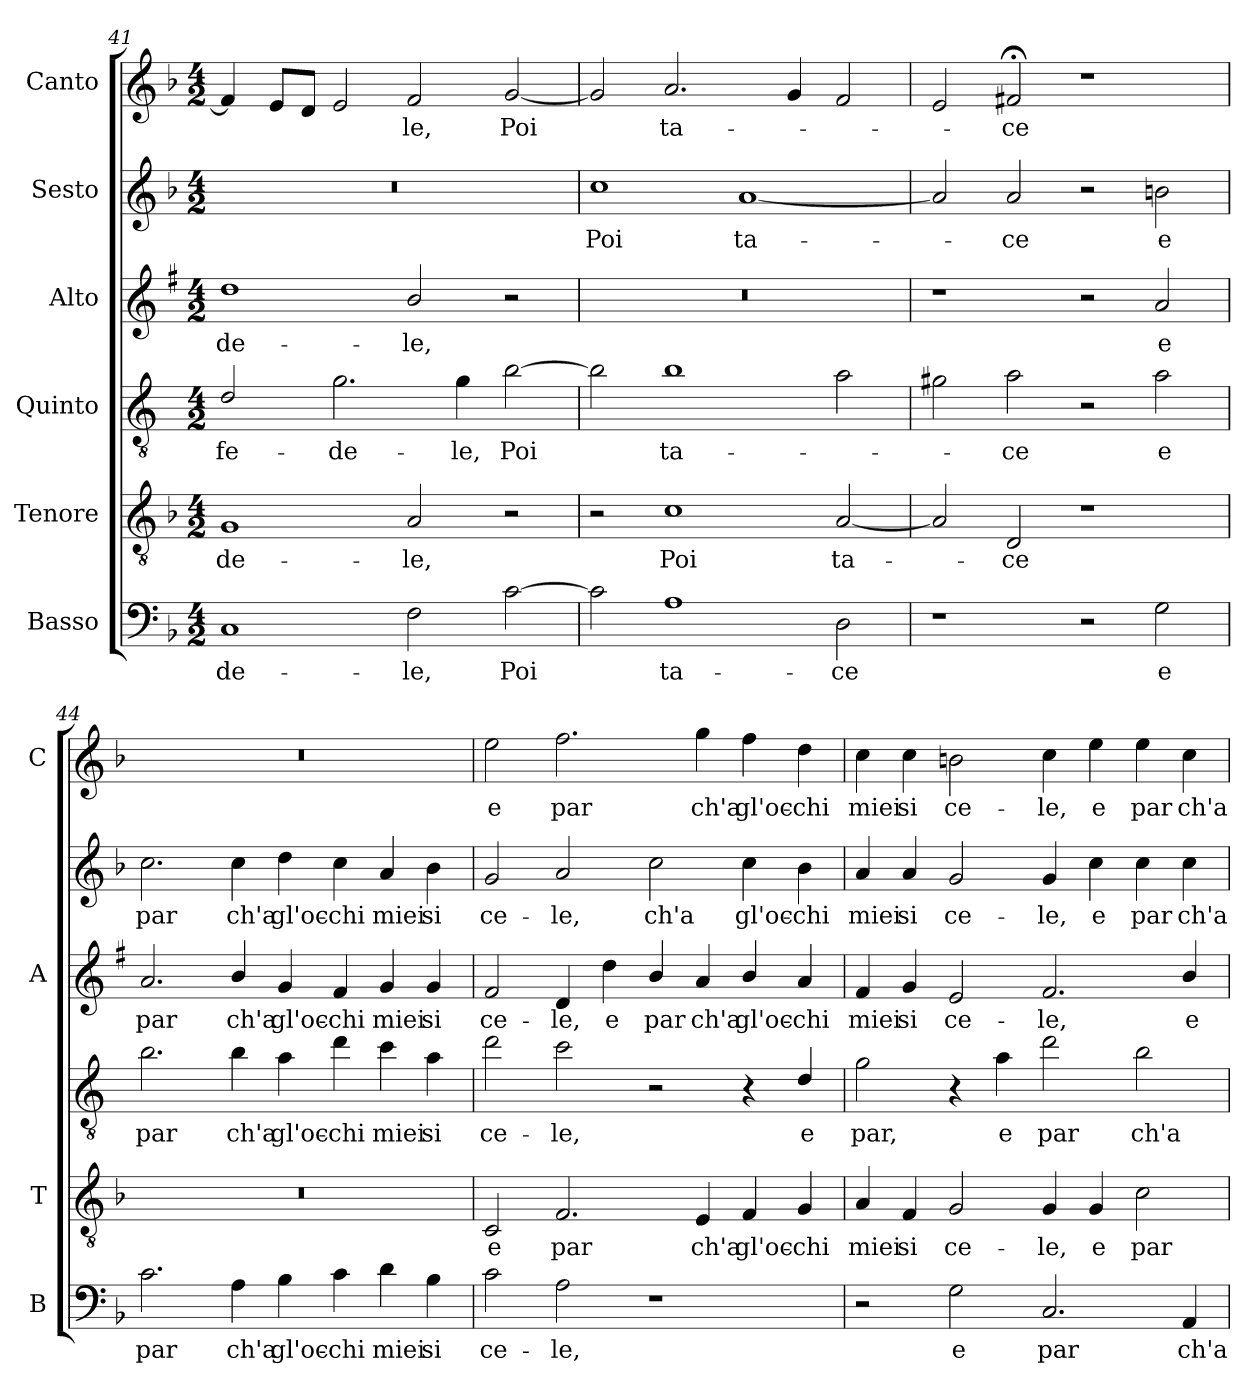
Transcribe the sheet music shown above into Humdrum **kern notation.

**kern	**text	**kern	**text	**kern	**text	**kern	**text	**kern	**text	**kern	**text
*part6	*part6	*part5	*part5	*part4	*part4	*part3	*part3	*part2	*part2	*part1	*part1
*staff6	*staff6	*staff5	*staff5	*staff4	*staff4	*staff3	*staff3	*staff2	*staff2	*staff1	*staff1
*I"Basso	*	*I"Tenore	*	*I"Quinto	*	*I"Alto	*	*I"Sesto	*	*I"Canto	*
*I'B	*	*I'T	*	*	*	*I'A	*	*	*	*I'C	*
*clefF4	*	*clefGv2	*	*clefGv2	*	*clefG2	*	*clefG2	*	*clefG2	*
*	*	*	*	*ITrd4c7	*	*ITrd1c2	*	*	*	*	*
*k[b-]	*	*k[b-]	*	*k[b-]	*	*k[b-]	*	*k[b-]	*	*k[b-]	*
*F:	*	*F:	*	*F:	*	*F:	*	*F:	*	*F:	*
*M4/2	*	*M4/2	*	*M4/2	*	*M4/2	*	*M4/2	*	*M4/2	*
=41	=41	=41	=41	=41	=41	=41	=41	=41	=41	=41	=41
!	!LO:LY:b	!	!LO:LY:b	!	!LO:LY:b	!	!LO:LY:b	!	!	!	!
1C	-de-	1G	-de-	2G/	fe-	1cc	-de-	0r	.	4f/]	.
.	.	.	.	.	.	.	.	.	.	8e/L	.
.	.	.	.	.	.	.	.	.	.	8d/J	.
!	!	!	!	!	!LO:LY:b	!	!	!	!	!	!
.	.	.	.	2.c\	-de-	.	.	.	.	2e/	.
!	!LO:LY:b	!	!LO:LY:b	!	!	!	!LO:LY:b	!	!	!	!LO:LY:b
2F\	-le,	2A/	-le,	.	.	2a/	-le,	.	.	2f/	-le,
!	!	!	!	!	!LO:LY:b	!	!	!	!	!	!
.	.	.	.	4c\	-le,	.	.	.	.	.	.
!	!LO:LY:b	!	!	!	!LO:LY:b	!	!	!	!	!	!LO:LY:b
[2c\	Poi	2r	.	[2e\	Poi	2r	.	.	.	[2g/	Poi
=42	=42	=42	=42	=42	=42	=42	=42	=42	=42	=42	=42
!	!	!	!	!	!	!	!	!	!LO:LY:b	!	!
2c\]	.	2r	.	2e\]	.	0r	.	1cc	Poi	2g/]	.
!	!LO:LY:b	!	!LO:LY:b	!	!LO:LY:b	!	!	!	!	!	!LO:LY:b
1A	ta-	1c	Poi	1e	ta-	.	.	.	.	2.a/	ta-
!	!	!	!	!	!	!	!	!	!LO:LY:b	!	!
.	.	.	.	.	.	.	.	[1a	ta-	.	.
.	.	.	.	.	.	.	.	.	.	4g/	.
!	!LO:LY:b	!	!LO:LY:b	!	!	!	!	!	!	!	!
2D\	-ce	[2A/	ta-	2d\	.	.	.	.	.	2f/	.
=43	=43	=43	=43	=43	=43	=43	=43	=43	=43	=43	=43
1r	.	2A/]	.	2c#X\	.	1r	.	2a/]	.	2e/	.
!	!	!	!LO:LY:b	!	!LO:LY:b	!	!	!	!LO:LY:b	!	!LO:LY:b
.	.	2D/	-ce	2d\	-ce	.	.	2a/	-ce	2f#X;</	-ce
2r	.	1r	.	2r	.	2r	.	2r	.	1r	.
!	!LO:LY:b	!	!	!	!LO:LY:b	!	!LO:LY:b	!	!LO:LY:b	!	!
2G\	e	.	.	2d\	e	2g/	e	2bn\	e	.	.
!!LO:LB:g=z
=44	=44	=44	=44	=44	=44	=44	=44	=44	=44	=44	=44
!	!LO:LY:b	!	!	!	!LO:LY:b	!	!LO:LY:b	!	!LO:LY:b	!	!
2.c\	par	0r	.	2.e\	par	2.g/	par	2.cc\	par	0r	.
!	!LO:LY:b	!	!	!	!LO:LY:b	!	!LO:LY:b	!	!LO:LY:b	!	!
4A\	ch'a	.	.	4e\	ch'a	4a/	ch'a	4cc\	ch'a	.	.
!	!LO:LY:b	!	!	!	!LO:LY:b	!	!LO:LY:b	!	!LO:LY:b	!	!
4B-\	gl'oc-	.	.	4d\	gl'oc-	4f/	gl'oc-	4dd\	gl'oc-	.	.
!	!LO:LY:b	!	!	!	!LO:LY:b	!	!LO:LY:b	!	!LO:LY:b	!	!
4c\	-chi	.	.	4g\	-chi	4e/	-chi	4cc\	-chi	.	.
!	!LO:LY:b	!	!	!	!LO:LY:b	!	!LO:LY:b	!	!LO:LY:b	!	!
4d\	miei	.	.	4f\	miei	4f/	miei	4a/	miei	.	.
!	!LO:LY:b	!	!	!	!LO:LY:b	!	!LO:LY:b	!	!LO:LY:b	!	!
4B-\	si	.	.	4d\	si	4f/	si	4b-\	si	.	.
=45	=45	=45	=45	=45	=45	=45	=45	=45	=45	=45	=45
!	!LO:LY:b	!	!LO:LY:b	!	!LO:LY:b	!	!LO:LY:b	!	!LO:LY:b	!	!LO:LY:b
2c\	ce-	2C/	e	2g\	ce-	2e/	ce-	2g/	ce-	2ee\	e
!	!LO:LY:b	!	!LO:LY:b	!	!LO:LY:b	!	!LO:LY:b	!	!LO:LY:b	!	!LO:LY:b
2A\	-le,	2.F/	par	2f\	-le,	4c/	-le,	2a/	-le,	2.ff\	par
!	!	!	!	!	!	!	!LO:LY:b	!	!	!	!
.	.	.	.	.	.	4cc\	e	.	.	.	.
!	!	!	!	!	!	!	!LO:LY:b	!	!LO:LY:b	!	!
1r	.	.	.	2r	.	4a/	par	2cc\	ch'a	.	.
!	!	!	!LO:LY:b	!	!	!	!LO:LY:b	!	!	!	!LO:LY:b
.	.	4E/	ch'a	.	.	4g/	ch'a	.	.	4gg\	ch'a
!	!	!	!LO:LY:b	!	!	!	!LO:LY:b	!	!LO:LY:b	!	!LO:LY:b
.	.	4F/	gl'oc-	4r	.	4a/	gl'oc-	4cc\	gl'oc-	4ff\	gl'oc-
!	!	!	!LO:LY:b	!	!LO:LY:b	!	!LO:LY:b	!	!LO:LY:b	!	!LO:LY:b
.	.	4G/	-chi	4G/	e	4g/	-chi	4b-\	-chi	4dd\	-chi
=46	=46	=46	=46	=46	=46	=46	=46	=46	=46	=46	=46
!	!	!	!LO:LY:b	!	!LO:LY:b	!	!LO:LY:b	!	!LO:LY:b	!	!LO:LY:b
2r	.	4A/	miei	2c\	par,	4e/	miei	4a/	miei	4cc\	miei
!	!	!	!LO:LY:b	!	!	!	!LO:LY:b	!	!LO:LY:b	!	!LO:LY:b
.	.	4F/	si	.	.	4f/	si	4a/	si	4cc\	si
!	!LO:LY:b	!	!LO:LY:b	!	!	!	!LO:LY:b	!	!LO:LY:b	!	!LO:LY:b
2G\	e	2G/	ce-	4r	.	2d/	ce-	2g/	ce-	2bn\	ce-
!	!	!	!	!	!LO:LY:b	!	!	!	!	!	!
.	.	.	.	4d\	e	.	.	.	.	.	.
!	!LO:LY:b	!	!LO:LY:b	!	!LO:LY:b	!	!LO:LY:b	!	!LO:LY:b	!	!LO:LY:b
2.C/	par	4G/	-le,	2g\	par	2.e/	-le,	4g/	-le,	4cc\	-le,
!	!	!	!LO:LY:b	!	!	!	!	!	!LO:LY:b	!	!LO:LY:b
.	.	4G/	e	.	.	.	.	4cc\	e	4ee\	e
!	!	!	!LO:LY:b	!	!LO:LY:b	!	!	!	!LO:LY:b	!	!LO:LY:b
.	.	2c\	par	2e\	ch'a	.	.	4cc\	par	4ee\	par
!	!LO:LY:b	!	!	!	!	!	!LO:LY:b	!	!LO:LY:b	!	!LO:LY:b
4AA/	ch'a	.	.	.	.	4a/	e	4cc\	ch'a	4cc\	ch'a
=	=	=	=	=	=	=	=	=	=	=	=
*-	*-	*-	*-	*-	*-	*-	*-	*-	*-	*-	*-
